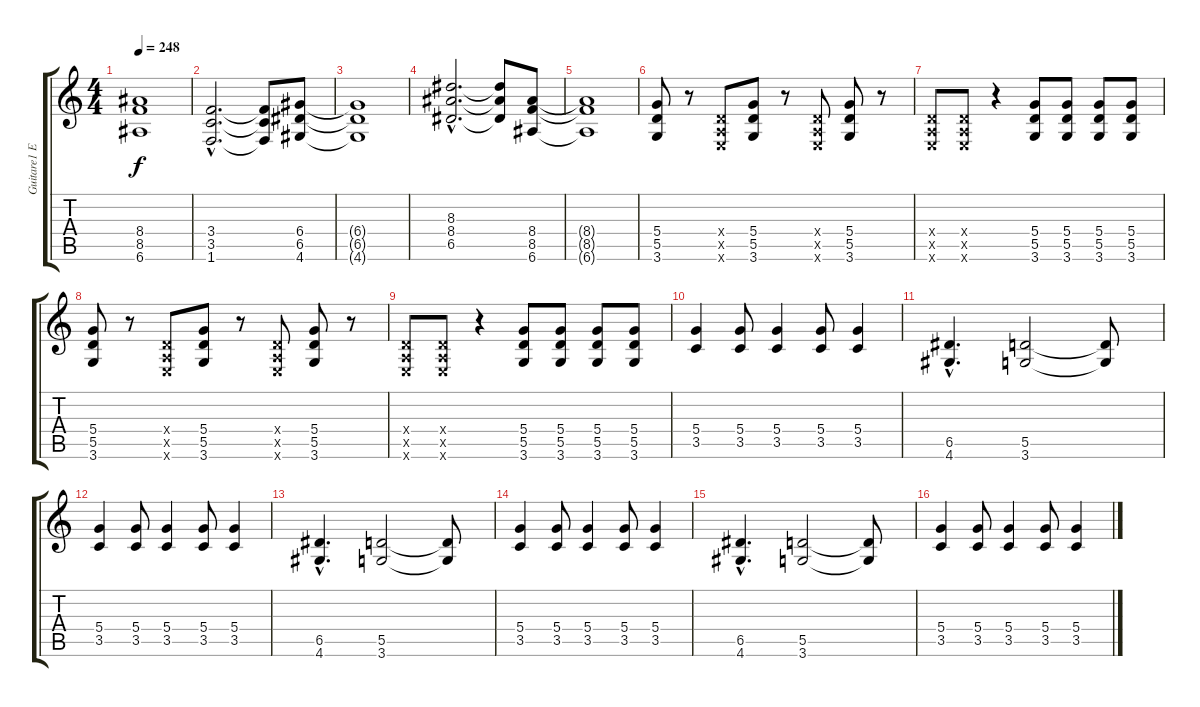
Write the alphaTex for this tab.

\track ("Guitare1 E" "Guitare1 E") {instrument overdrivenguitar}
\staff {score tabs}
\tuning (E4 B3 G3 D3 A2 E2) {hide}
\ts (4 4)
\tempo 248
\clef g2
\ks c
(8.4{t} 8.5{t} 6.6{t}).1{dy f} |
(3.4{hac} 3.5{hac} 1.6{hac}).2{d} (3.4{t} 3.5{t} 1.6{t}).8 (6.4 6.5 4.6).8 |
(6.4{t} 6.5{t} 4.6{t}).1 |
(8.3{hac} 8.4{hac} 6.5{hac}).2{d} (8.3{t} 8.4{t} 6.5{t}).8 (8.4 8.5 6.6).8 |
(8.4{t} 8.5{t} 6.6{t}).1 |
(5.4 5.5 3.6).8 r.8 (0.4{x} 0.5{x} 0.6{x}).8 (5.4 5.5 3.6).8 r.8 (0.4{x} 0.5{x} 0.6{x}).8 (5.4 5.5 3.6).8 r.8 |
(0.4{x} 0.5{x} 0.6{x}).8 (0.4{x} 0.5{x} 0.6{x}).8 r.4 (5.4 5.5 3.6).8 (5.4 5.5 3.6).8 (5.4 5.5 3.6).8 (5.4 5.5 3.6).8 |
(5.4 5.5 3.6).8 r.8 (0.4{x} 0.5{x} 0.6{x}).8 (5.4 5.5 3.6).8 r.8 (0.4{x} 0.5{x} 0.6{x}).8 (5.4 5.5 3.6).8 r.8 |
(0.4{x} 0.5{x} 0.6{x}).8 (0.4{x} 0.5{x} 0.6{x}).8 r.4 (5.4 5.5 3.6).8 (5.4 5.5 3.6).8 (5.4 5.5 3.6).8 (5.4 5.5 3.6).8 |
(5.4 3.5).4 (5.4 3.5).8 (5.4 3.5).4 (5.4 3.5).8 (5.4 3.5).4 |
(6.5{hac} 4.6{hac}).4{d} (5.5 3.6).2 (5.5{t} 3.6{t}).8 |
(5.4 3.5).4 (5.4 3.5).8 (5.4 3.5).4 (5.4 3.5).8 (5.4 3.5).4 |
(6.5{hac} 4.6{hac}).4{d} (5.5 3.6).2 (5.5{t} 3.6{t}).8 |
(5.4 3.5).4 (5.4 3.5).8 (5.4 3.5).4 (5.4 3.5).8 (5.4 3.5).4 |
(6.5{hac} 4.6{hac}).4{d} (5.5 3.6).2 (5.5{t} 3.6{t}).8 |
(5.4 3.5).4 (5.4 3.5).8 (5.4 3.5).4 (5.4 3.5).8 (5.4 3.5).4
